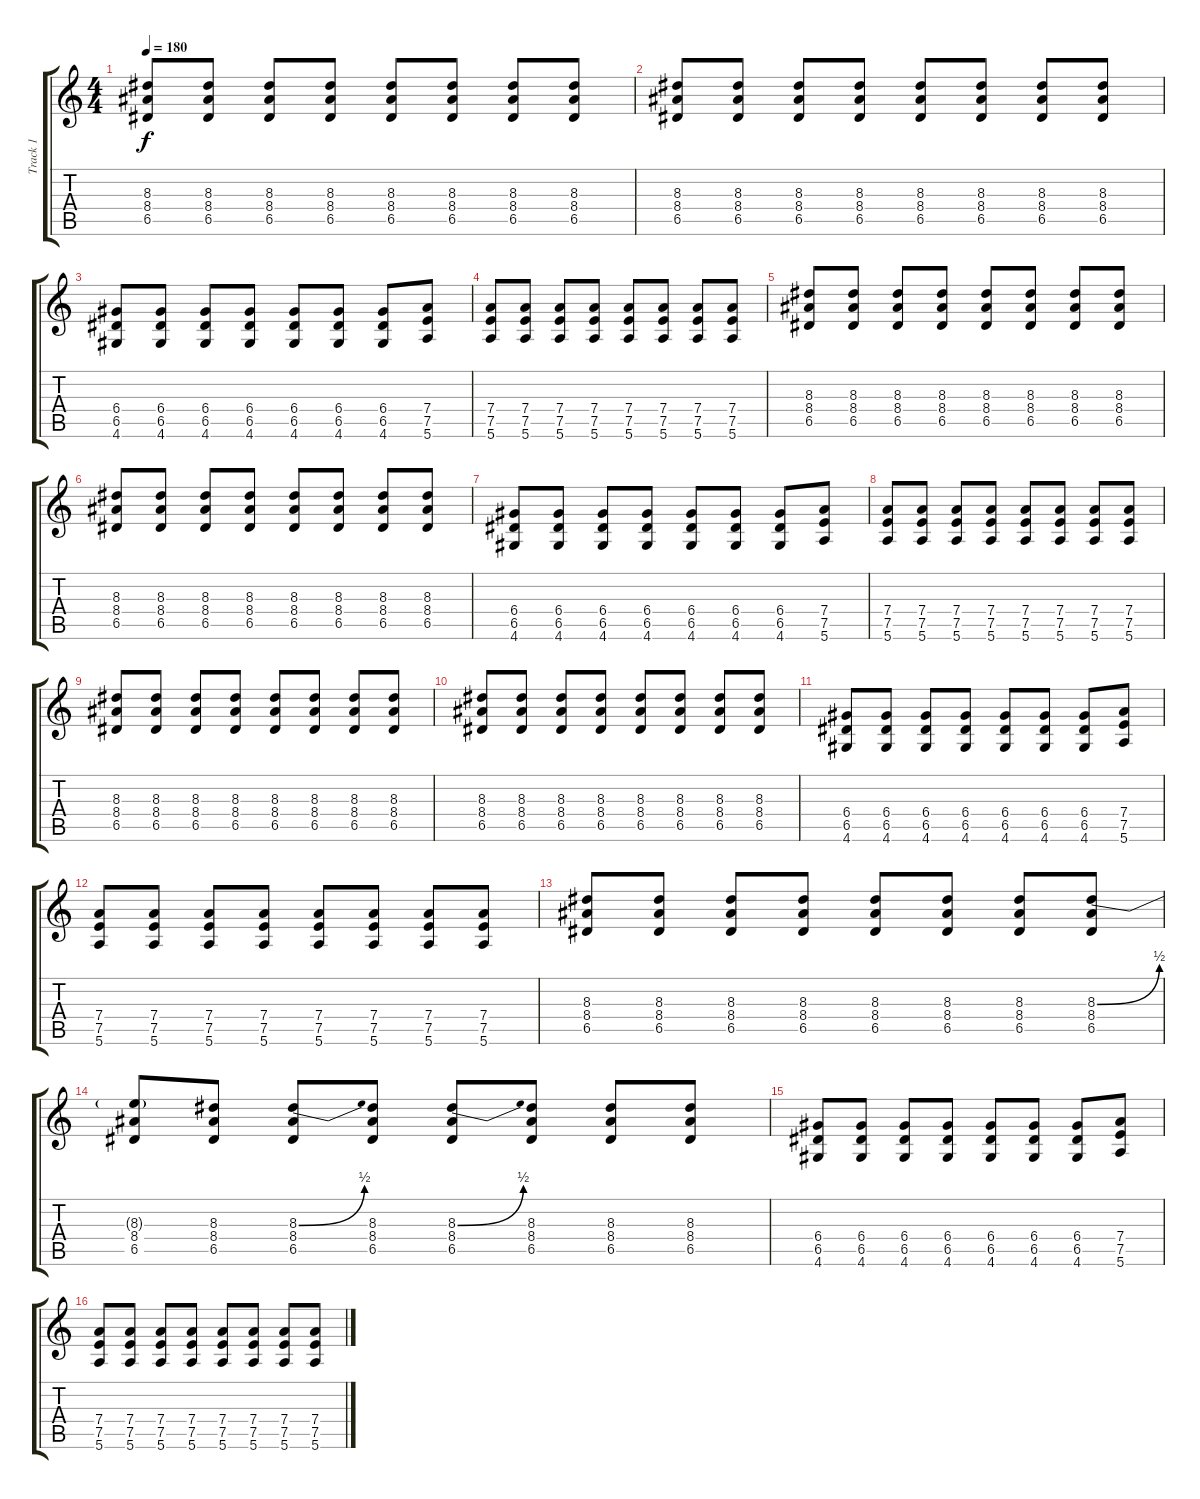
\track ("Track 1" "Track 1") {instrument distortionguitar}
\staff {score tabs}
\tuning (E4 B3 G3 D3 A2 E2) {hide}
\ts (4 4)
\tempo 180
\clef g2
\ks c
(8.3 8.4 6.5).8{dy f} (8.3 8.4 6.5).8 (8.3 8.4 6.5).8 (8.3 8.4 6.5).8 (8.3 8.4 6.5).8 (8.3 8.4 6.5).8 (8.3 8.4 6.5).8 (8.3 8.4 6.5).8 |
(8.3 8.4 6.5).8 (8.3 8.4 6.5).8 (8.3 8.4 6.5).8 (8.3 8.4 6.5).8 (8.3 8.4 6.5).8 (8.3 8.4 6.5).8 (8.3 8.4 6.5).8 (8.3 8.4 6.5).8 |
(6.4 6.5 4.6).8 (6.4 6.5 4.6).8 (6.4 6.5 4.6).8 (6.4 6.5 4.6).8 (6.4 6.5 4.6).8 (6.4 6.5 4.6).8 (6.4 6.5 4.6).8 (7.4 7.5 5.6).8 |
(7.4 7.5 5.6).8 (7.4 7.5 5.6).8 (7.4 7.5 5.6).8 (7.4 7.5 5.6).8 (7.4 7.5 5.6).8 (7.4 7.5 5.6).8 (7.4 7.5 5.6).8 (7.4 7.5 5.6).8 |
(8.3 8.4 6.5).8 (8.3 8.4 6.5).8 (8.3 8.4 6.5).8 (8.3 8.4 6.5).8 (8.3 8.4 6.5).8 (8.3 8.4 6.5).8 (8.3 8.4 6.5).8 (8.3 8.4 6.5).8 |
(8.3 8.4 6.5).8 (8.3 8.4 6.5).8 (8.3 8.4 6.5).8 (8.3 8.4 6.5).8 (8.3 8.4 6.5).8 (8.3 8.4 6.5).8 (8.3 8.4 6.5).8 (8.3 8.4 6.5).8 |
(6.4 6.5 4.6).8 (6.4 6.5 4.6).8 (6.4 6.5 4.6).8 (6.4 6.5 4.6).8 (6.4 6.5 4.6).8 (6.4 6.5 4.6).8 (6.4 6.5 4.6).8 (7.4 7.5 5.6).8 |
(7.4 7.5 5.6).8 (7.4 7.5 5.6).8 (7.4 7.5 5.6).8 (7.4 7.5 5.6).8 (7.4 7.5 5.6).8 (7.4 7.5 5.6).8 (7.4 7.5 5.6).8 (7.4 7.5 5.6).8 |
(8.3 8.4 6.5).8 (8.3 8.4 6.5).8 (8.3 8.4 6.5).8 (8.3 8.4 6.5).8 (8.3 8.4 6.5).8 (8.3 8.4 6.5).8 (8.3 8.4 6.5).8 (8.3 8.4 6.5).8 |
(8.3 8.4 6.5).8 (8.3 8.4 6.5).8 (8.3 8.4 6.5).8 (8.3 8.4 6.5).8 (8.3 8.4 6.5).8 (8.3 8.4 6.5).8 (8.3 8.4 6.5).8 (8.3 8.4 6.5).8 |
(6.4 6.5 4.6).8 (6.4 6.5 4.6).8 (6.4 6.5 4.6).8 (6.4 6.5 4.6).8 (6.4 6.5 4.6).8 (6.4 6.5 4.6).8 (6.4 6.5 4.6).8 (7.4 7.5 5.6).8 |
(7.4 7.5 5.6).8 (7.4 7.5 5.6).8 (7.4 7.5 5.6).8 (7.4 7.5 5.6).8 (7.4 7.5 5.6).8 (7.4 7.5 5.6).8 (7.4 7.5 5.6).8 (7.4 7.5 5.6).8 |
(8.3 8.4 6.5).8 (8.3 8.4 6.5).8 (8.3 8.4 6.5).8 (8.3 8.4 6.5).8 (8.3 8.4 6.5).8 (8.3 8.4 6.5).8 (8.3 8.4 6.5).8 (8.3{be (bend 0 0 60 2)} 8.4 6.5).8 |
(8.3{t} 8.4 6.5).8 (8.3 8.4 6.5).8 (8.3{be (bend 0 0 60 2)} 8.4 6.5).8 (8.3 8.4 6.5).8 (8.3{be (bend 0 0 60 2)} 8.4 6.5).8 (8.3 8.4 6.5).8 (8.3 8.4 6.5).8 (8.3 8.4 6.5).8 |
(6.4 6.5 4.6).8 (6.4 6.5 4.6).8 (6.4 6.5 4.6).8 (6.4 6.5 4.6).8 (6.4 6.5 4.6).8 (6.4 6.5 4.6).8 (6.4 6.5 4.6).8 (7.4 7.5 5.6).8 |
(7.4 7.5 5.6).8 (7.4 7.5 5.6).8 (7.4 7.5 5.6).8 (7.4 7.5 5.6).8 (7.4 7.5 5.6).8 (7.4 7.5 5.6).8 (7.4 7.5 5.6).8 (7.4 7.5 5.6).8
